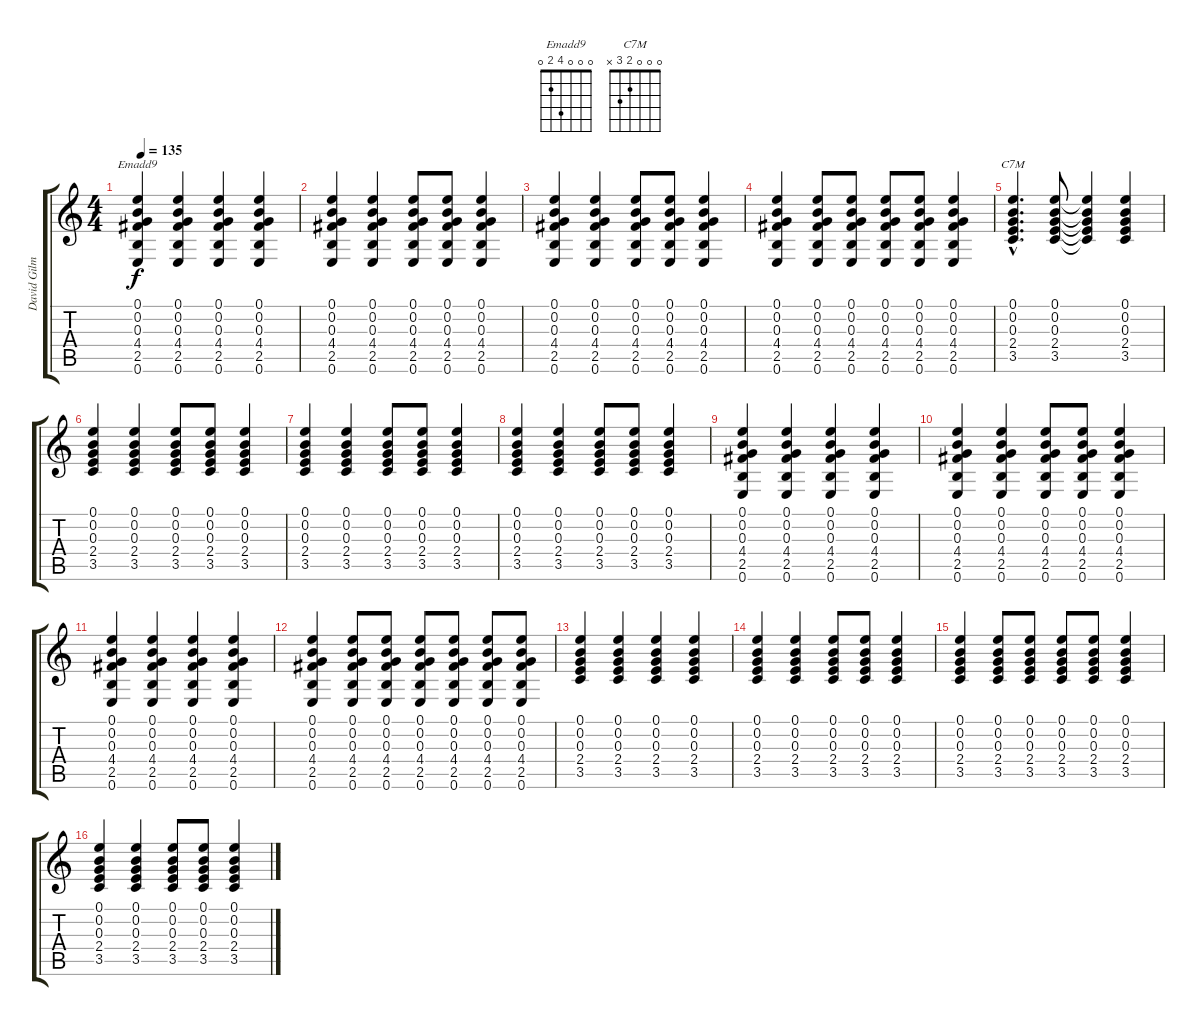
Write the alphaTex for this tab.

\track ("David Gilmour / Lead guitar" "David Gilm") {instrument acousticguitarsteel}
\staff {score tabs}
\tuning (E4 B3 G3 D3 A2 E2) {hide}
\chord ("Emadd9" 0 0 0 4 2 0)
\chord ("C7M" 0 0 0 2 3 x)
\ts (4 4)
\tempo 135
\clef g2
\ks c
(0.1 0.2 0.3 4.4 2.5 0.6).4{ch "Emadd9" dy f} (0.1 0.2 0.3 4.4 2.5 0.6).4 (0.1 0.2 0.3 4.4 2.5 0.6).4 (0.1 0.2 0.3 4.4 2.5 0.6).4 |
(0.1 0.2 0.3 4.4 2.5 0.6).4 (0.1 0.2 0.3 4.4 2.5 0.6).4 (0.1 0.2 0.3 4.4 2.5 0.6).8 (0.1 0.2 0.3 4.4 2.5 0.6).8 (0.1 0.2 0.3 4.4 2.5 0.6).4 |
(0.1 0.2 0.3 4.4 2.5 0.6).4 (0.1 0.2 0.3 4.4 2.5 0.6).4 (0.1 0.2 0.3 4.4 2.5 0.6).8 (0.1 0.2 0.3 4.4 2.5 0.6).8 (0.1 0.2 0.3 4.4 2.5 0.6).4 |
(0.1 0.2 0.3 4.4 2.5 0.6).4 (0.1 0.2 0.3 4.4 2.5 0.6).8 (0.1 0.2 0.3 4.4 2.5 0.6).8 (0.1 0.2 0.3 4.4 2.5 0.6).8 (0.1 0.2 0.3 4.4 2.5 0.6).8 (0.1 0.2 0.3 4.4 2.5 0.6).4 |
(0.1{hac} 0.2{hac} 0.3{hac} 2.4{hac} 3.5{hac}).4{d ch "C7M"} (0.1 0.2 0.3 2.4 3.5).8 (0.1{t} 0.2{t} 0.3{t} 2.4{t} 3.5{t}).4 (0.1 0.2 0.3 2.4 3.5).4 |
(0.1 0.2 0.3 2.4 3.5).4 (0.1 0.2 0.3 2.4 3.5).4 (0.1 0.2 0.3 2.4 3.5).8 (0.1 0.2 0.3 2.4 3.5).8 (0.1 0.2 0.3 2.4 3.5).4 |
(0.1 0.2 0.3 2.4 3.5).4 (0.1 0.2 0.3 2.4 3.5).4 (0.1 0.2 0.3 2.4 3.5).8 (0.1 0.2 0.3 2.4 3.5).8 (0.1 0.2 0.3 2.4 3.5).4 |
(0.1 0.2 0.3 2.4 3.5).4 (0.1 0.2 0.3 2.4 3.5).4 (0.1 0.2 0.3 2.4 3.5).8 (0.1 0.2 0.3 2.4 3.5).8 (0.1 0.2 0.3 2.4 3.5).4 |
(0.1 0.2 0.3 4.4 2.5 0.6).4 (0.1 0.2 0.3 4.4 2.5 0.6).4 (0.1 0.2 0.3 4.4 2.5 0.6).4 (0.1 0.2 0.3 4.4 2.5 0.6).4 |
(0.1 0.2 0.3 4.4 2.5 0.6).4 (0.1 0.2 0.3 4.4 2.5 0.6).4 (0.1 0.2 0.3 4.4 2.5 0.6).8 (0.1 0.2 0.3 4.4 2.5 0.6).8 (0.1 0.2 0.3 4.4 2.5 0.6).4 |
(0.1 0.2 0.3 4.4 2.5 0.6).4 (0.1 0.2 0.3 4.4 2.5 0.6).4 (0.1 0.2 0.3 4.4 2.5 0.6).4 (0.1 0.2 0.3 4.4 2.5 0.6).4 |
(0.1 0.2 0.3 4.4 2.5 0.6).4 (0.1 0.2 0.3 4.4 2.5 0.6).8 (0.1 0.2 0.3 4.4 2.5 0.6).8 (0.1 0.2 0.3 4.4 2.5 0.6).8 (0.1 0.2 0.3 4.4 2.5 0.6).8 (0.1 0.2 0.3 4.4 2.5 0.6).8 (0.1 0.2 0.3 4.4 2.5 0.6).8 |
(0.1 0.2 0.3 2.4 3.5).4 (0.1 0.2 0.3 2.4 3.5).4 (0.1 0.2 0.3 2.4 3.5).4 (0.1 0.2 0.3 2.4 3.5).4 |
(0.1 0.2 0.3 2.4 3.5).4 (0.1 0.2 0.3 2.4 3.5).4 (0.1 0.2 0.3 2.4 3.5).8 (0.1 0.2 0.3 2.4 3.5).8 (0.1 0.2 0.3 2.4 3.5).4 |
(0.1 0.2 0.3 2.4 3.5).4 (0.1 0.2 0.3 2.4 3.5).8 (0.1 0.2 0.3 2.4 3.5).8 (0.1 0.2 0.3 2.4 3.5).8 (0.1 0.2 0.3 2.4 3.5).8 (0.1 0.2 0.3 2.4 3.5).4 |
(0.1 0.2 0.3 2.4 3.5).4 (0.1 0.2 0.3 2.4 3.5).4 (0.1 0.2 0.3 2.4 3.5).8 (0.1 0.2 0.3 2.4 3.5).8 (0.1 0.2 0.3 2.4 3.5).4
